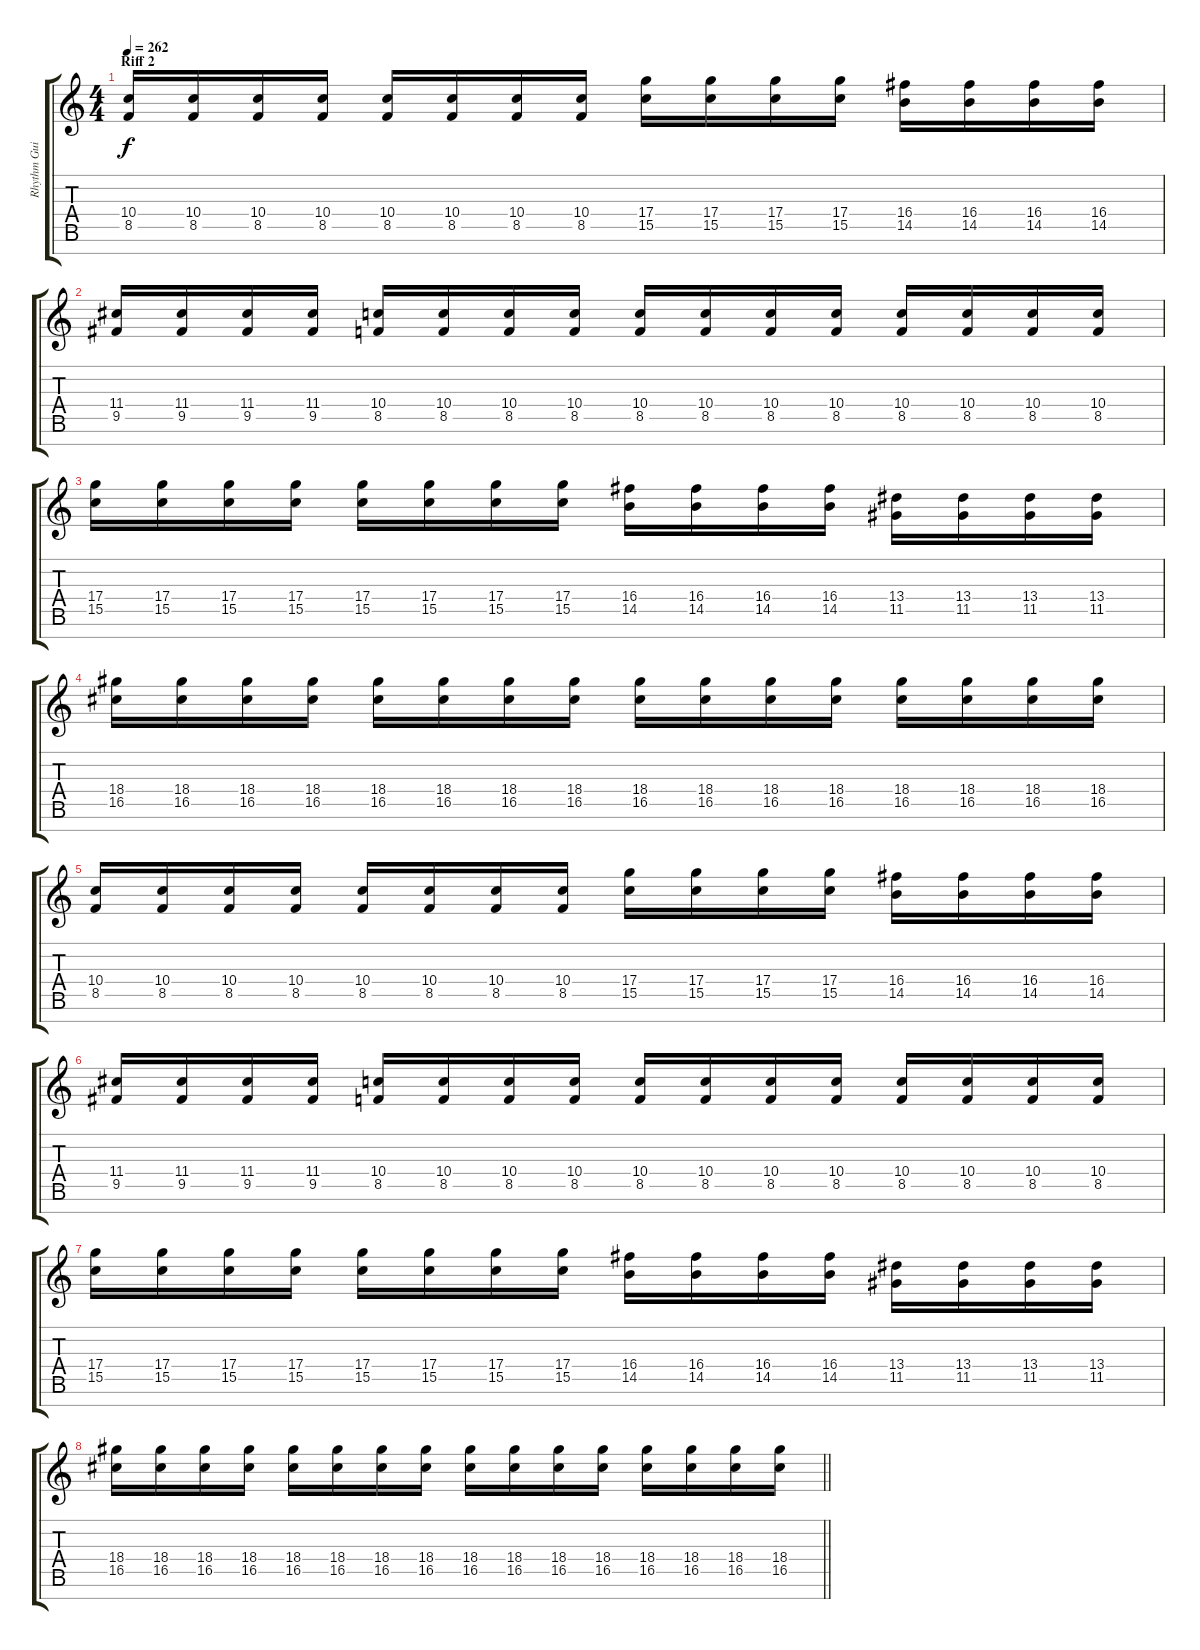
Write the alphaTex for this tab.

\track ("Rhythm Guitar 1" "Rhythm Gui") {instrument distortionguitar}
\staff {score tabs}
\tuning (E4 B3 G3 D3 A2 E2 B1) {hide}
\ts (4 4)
\section ("" "Riff 2")
\tempo 262
\clef g2
\ks c
(10.4 8.5).16{dy f} (10.4 8.5).16 (10.4 8.5).16 (10.4 8.5).16 (10.4 8.5).16 (10.4 8.5).16 (10.4 8.5).16 (10.4 8.5).16 (17.4 15.5).16 (17.4 15.5).16 (17.4 15.5).16 (17.4 15.5).16 (16.4 14.5).16 (16.4 14.5).16 (16.4 14.5).16 (16.4 14.5).16 |
(11.4 9.5).16 (11.4 9.5).16 (11.4 9.5).16 (11.4 9.5).16 (10.4 8.5).16 (10.4 8.5).16 (10.4 8.5).16 (10.4 8.5).16 (10.4 8.5).16 (10.4 8.5).16 (10.4 8.5).16 (10.4 8.5).16 (10.4 8.5).16 (10.4 8.5).16 (10.4 8.5).16 (10.4 8.5).16 |
(17.4 15.5).16 (17.4 15.5).16 (17.4 15.5).16 (17.4 15.5).16 (17.4 15.5).16 (17.4 15.5).16 (17.4 15.5).16 (17.4 15.5).16 (16.4 14.5).16 (16.4 14.5).16 (16.4 14.5).16 (16.4 14.5).16 (13.4 11.5).16 (13.4 11.5).16 (13.4 11.5).16 (13.4 11.5).16 |
(18.4 16.5).16 (18.4 16.5).16 (18.4 16.5).16 (18.4 16.5).16 (18.4 16.5).16 (18.4 16.5).16 (18.4 16.5).16 (18.4 16.5).16 (18.4 16.5).16 (18.4 16.5).16 (18.4 16.5).16 (18.4 16.5).16 (18.4 16.5).16 (18.4 16.5).16 (18.4 16.5).16 (18.4 16.5).16 |
(10.4 8.5).16 (10.4 8.5).16 (10.4 8.5).16 (10.4 8.5).16 (10.4 8.5).16 (10.4 8.5).16 (10.4 8.5).16 (10.4 8.5).16 (17.4 15.5).16 (17.4 15.5).16 (17.4 15.5).16 (17.4 15.5).16 (16.4 14.5).16 (16.4 14.5).16 (16.4 14.5).16 (16.4 14.5).16 |
(11.4 9.5).16 (11.4 9.5).16 (11.4 9.5).16 (11.4 9.5).16 (10.4 8.5).16 (10.4 8.5).16 (10.4 8.5).16 (10.4 8.5).16 (10.4 8.5).16 (10.4 8.5).16 (10.4 8.5).16 (10.4 8.5).16 (10.4 8.5).16 (10.4 8.5).16 (10.4 8.5).16 (10.4 8.5).16 |
(17.4 15.5).16 (17.4 15.5).16 (17.4 15.5).16 (17.4 15.5).16 (17.4 15.5).16 (17.4 15.5).16 (17.4 15.5).16 (17.4 15.5).16 (16.4 14.5).16 (16.4 14.5).16 (16.4 14.5).16 (16.4 14.5).16 (13.4 11.5).16 (13.4 11.5).16 (13.4 11.5).16 (13.4 11.5).16 |
\barLineRight lightlight
(18.4 16.5).16 (18.4 16.5).16 (18.4 16.5).16 (18.4 16.5).16 (18.4 16.5).16 (18.4 16.5).16 (18.4 16.5).16 (18.4 16.5).16 (18.4 16.5).16 (18.4 16.5).16 (18.4 16.5).16 (18.4 16.5).16 (18.4 16.5).16 (18.4 16.5).16 (18.4 16.5).16 (18.4 16.5).16
